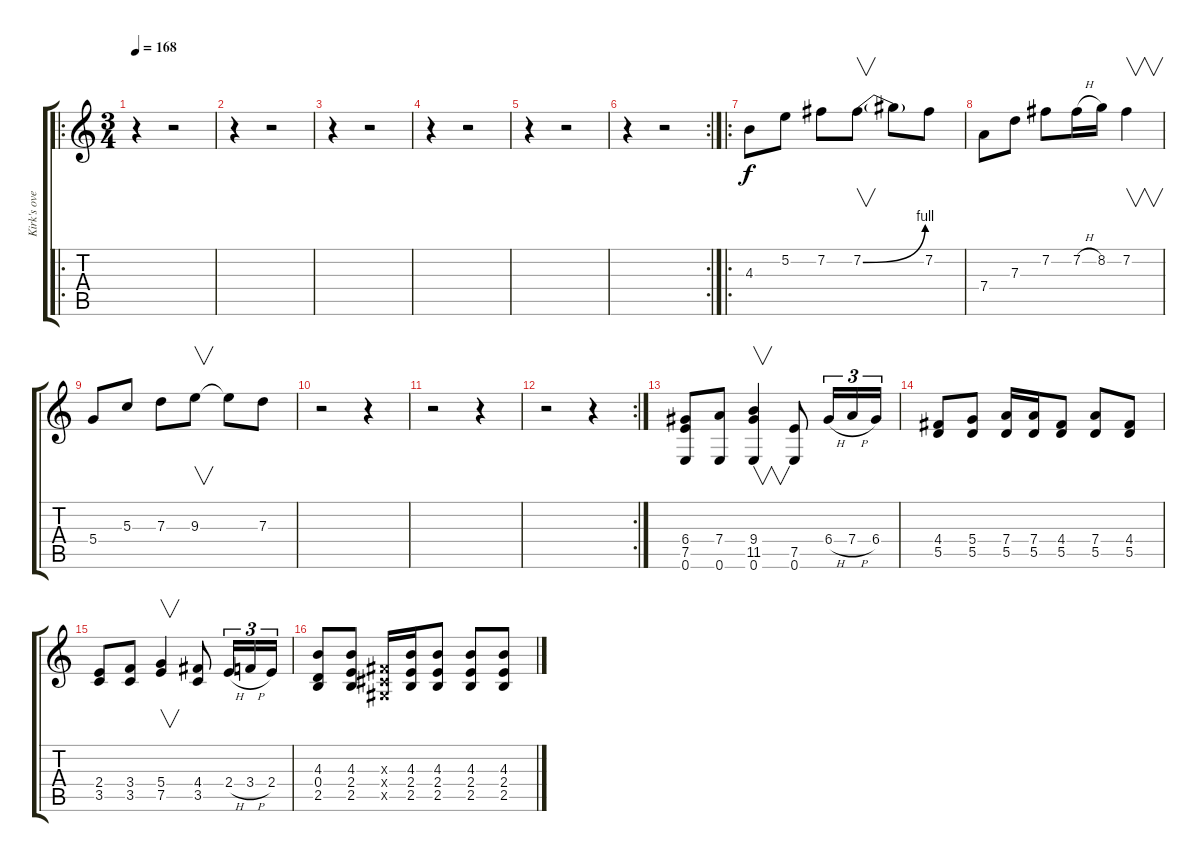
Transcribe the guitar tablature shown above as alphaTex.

\track ("Kirk's overdrive" "Kirk's ove") {instrument overdrivenguitar}
\staff {score tabs}
\tuning (E4 B3 G3 D3 A2 E2) {hide}
\ro
\ts (3 4)
\tempo 168
\clef g2
\ks c
r.4{dy f instrument overdrivenguitar} r.2 |
r.4 r.2 |
r.4 r.2 |
r.4 r.2 |
r.4 r.2 |
\rc 2
r.4 r.2 |
\ro
4.3.8 5.2.8 7.2.8 7.2{be (bend 0 0 60 4)}.8{v} 7.2{t}.8 7.2.8 |
7.4.8 7.3.8 7.2.8 7.2{h}.16 8.2.16 7.2.4{v} |
5.4.8 5.3.8 7.3.8 9.3.8{v} 9.3{t}.8 7.3.8 |
r.2 r.4 |
r.2 r.4 |
\rc 2
r.2 r.4 |
(6.4 7.5 0.6).8 (7.4 0.6).8 (9.4 11.5 0.6).4{v} (7.5 0.6).8 6.4{h}.16{tu (3 2)} 7.4{h}.16{tu (3 2)} 6.4.16{tu (3 2)} |
(4.4 5.5).8 (5.4 5.5).8 (7.4 5.5).16 (7.4 5.5).16 (4.4 5.5).8 (7.4 5.5).8 (4.4 5.5).8 |
(2.4 3.5).8 (3.4 3.5).8 (5.4 7.5).4{v} (4.4 3.5).8 2.4{h}.16{tu (3 2)} 3.4{h}.16{tu (3 2)} 2.4.16{tu (3 2)} |
(4.3 0.4 2.5).8 (4.3 2.4 2.5).8 (-1.3{x} -1.4{x} -1.5{x}).16 (4.3 2.4 2.5).16 (4.3 2.4 2.5).8 (4.3 2.4 2.5).8 (4.3 2.4 2.5).8
